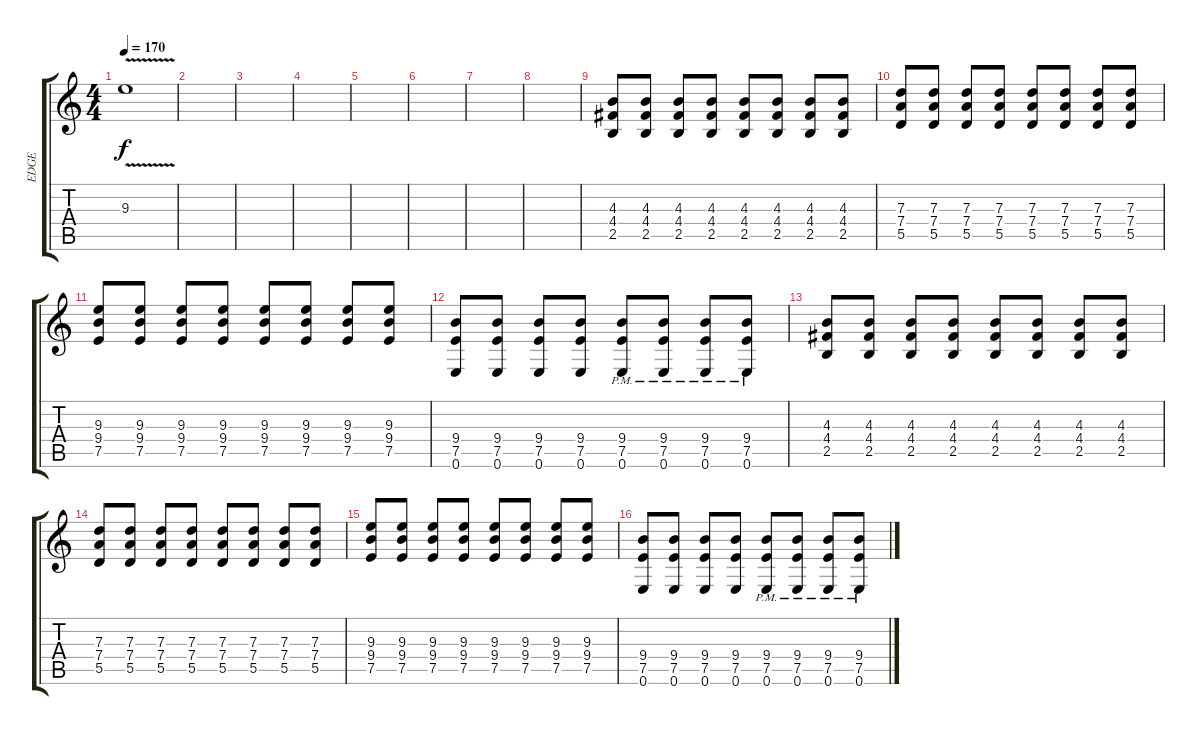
\track ("EDGE" "EDGE") {instrument overdrivenguitar}
\staff {score tabs}
\tuning (E4 B3 G3 D3 A2 E2) {hide}
\ts (4 4)
\tempo 170
\clef g2
\ks c
9.3{v}.1{dy f} |
|
|
|
|
|
|
|
(4.3 4.4 2.5).8 (4.3 4.4 2.5).8 (4.3 4.4 2.5).8 (4.3 4.4 2.5).8 (4.3 4.4 2.5).8 (4.3 4.4 2.5).8 (4.3 4.4 2.5).8 (4.3 4.4 2.5).8 |
(7.3 7.4 5.5).8 (7.3 7.4 5.5).8 (7.3 7.4 5.5).8 (7.3 7.4 5.5).8 (7.3 7.4 5.5).8 (7.3 7.4 5.5).8 (7.3 7.4 5.5).8 (7.3 7.4 5.5).8 |
(9.3 9.4 7.5).8 (9.3 9.4 7.5).8 (9.3 9.4 7.5).8 (9.3 9.4 7.5).8 (9.3 9.4 7.5).8 (9.3 9.4 7.5).8 (9.3 9.4 7.5).8 (9.3 9.4 7.5).8 |
(9.4 7.5 0.6).8 (9.4 7.5 0.6).8 (9.4 7.5 0.6).8 (9.4 7.5 0.6).8 (9.4{pm} 7.5{pm} 0.6{pm}).8 (9.4{pm} 7.5{pm} 0.6{pm}).8 (9.4{pm} 7.5{pm} 0.6{pm}).8 (9.4{pm} 7.5{pm} 0.6{pm}).8 |
(4.3 4.4 2.5).8 (4.3 4.4 2.5).8 (4.3 4.4 2.5).8 (4.3 4.4 2.5).8 (4.3 4.4 2.5).8 (4.3 4.4 2.5).8 (4.3 4.4 2.5).8 (4.3 4.4 2.5).8 |
(7.3 7.4 5.5).8 (7.3 7.4 5.5).8 (7.3 7.4 5.5).8 (7.3 7.4 5.5).8 (7.3 7.4 5.5).8 (7.3 7.4 5.5).8 (7.3 7.4 5.5).8 (7.3 7.4 5.5).8 |
(9.3 9.4 7.5).8 (9.3 9.4 7.5).8 (9.3 9.4 7.5).8 (9.3 9.4 7.5).8 (9.3 9.4 7.5).8 (9.3 9.4 7.5).8 (9.3 9.4 7.5).8 (9.3 9.4 7.5).8 |
(9.4 7.5 0.6).8 (9.4 7.5 0.6).8 (9.4 7.5 0.6).8 (9.4 7.5 0.6).8 (9.4{pm} 7.5{pm} 0.6{pm}).8 (9.4{pm} 7.5{pm} 0.6{pm}).8 (9.4{pm} 7.5{pm} 0.6{pm}).8 (9.4{pm} 7.5{pm} 0.6{pm}).8
